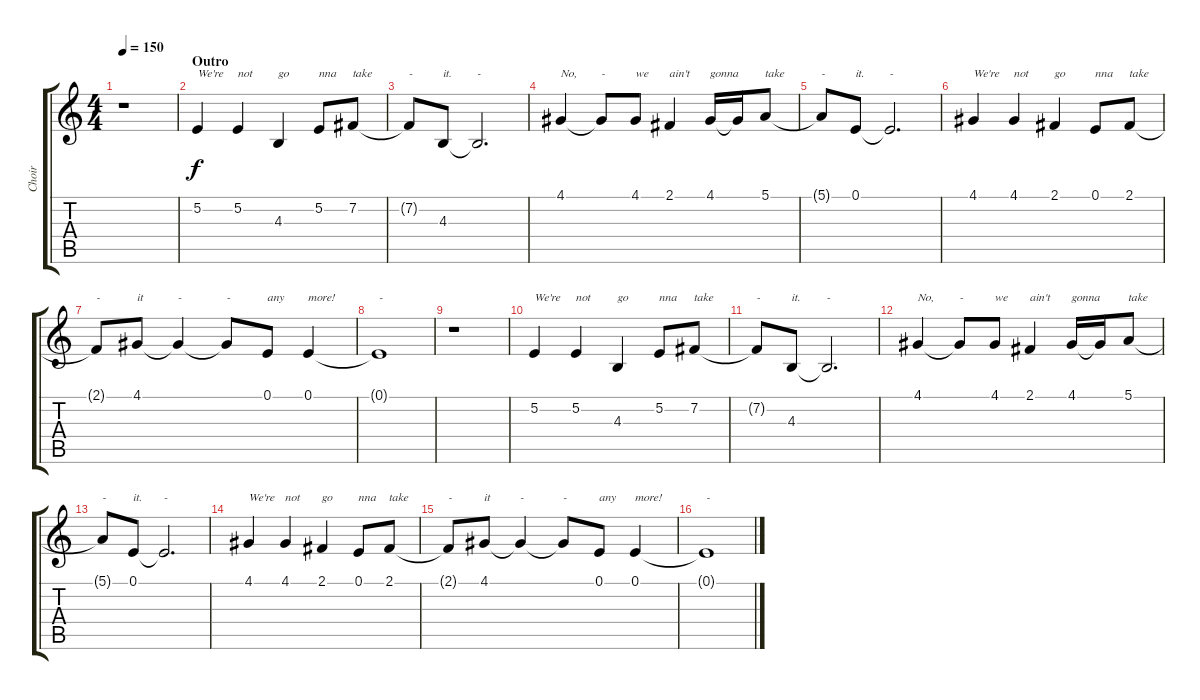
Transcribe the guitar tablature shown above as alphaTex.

\track ("Choir" "Choir") {instrument brasssection}
\staff {score tabs}
\tuning (E4 B3 G3 D3 A2 E2) {hide}
\ts (4 4)
\tempo 150
\clef g2
\ks c
r.1{dy f} |
\section ("" "Outro")
5.2.4{txt "We're"} 5.2.4{txt "not"} 4.3.4{txt "go"} 5.2.8{txt "nna"} 7.2.8{txt "take"} |
7.2{t}.8{txt "-"} 4.3.8{txt "it."} 4.3{t}.2{d txt "-"} |
4.1.4{txt "No,"} 4.1{t}.8{txt "-"} 4.1.8{txt "we"} 2.1.4{txt "ain't"} 4.1.16{txt "gonna"} 4.1{t}.16 5.1.8{txt "take"} |
5.1{t}.8{txt "-"} 0.1.8{txt "it."} 0.1{t}.2{d txt "-"} |
4.1.4{txt "We're"} 4.1.4{txt "not"} 2.1.4{txt "go"} 0.1.8{txt "nna"} 2.1.8{txt "take"} |
2.1{t}.8{txt "-"} 4.1.8{txt "it"} 4.1{t}.4{txt "-"} 4.1{t}.8{txt "-"} 0.1.8{txt "any"} 0.1.4{txt "more!"} |
0.1{t}.1{txt "-"} |
r.1 |
5.2.4{txt "We're"} 5.2.4{txt "not"} 4.3.4{txt "go"} 5.2.8{txt "nna"} 7.2.8{txt "take"} |
7.2{t}.8{txt "-"} 4.3.8{txt "it."} 4.3{t}.2{d txt "-"} |
4.1.4{txt "No,"} 4.1{t}.8{txt "-"} 4.1.8{txt "we"} 2.1.4{txt "ain't"} 4.1.16{txt "gonna"} 4.1{t}.16 5.1.8{txt "take"} |
5.1{t}.8{txt "-"} 0.1.8{txt "it."} 0.1{t}.2{d txt "-"} |
4.1.4{txt "We're"} 4.1.4{txt "not"} 2.1.4{txt "go"} 0.1.8{txt "nna"} 2.1.8{txt "take"} |
2.1{t}.8{txt "-"} 4.1.8{txt "it"} 4.1{t}.4{txt "-"} 4.1{t}.8{txt "-"} 0.1.8{txt "any"} 0.1.4{txt "more!"} |
0.1{t}.1{txt "-"}
